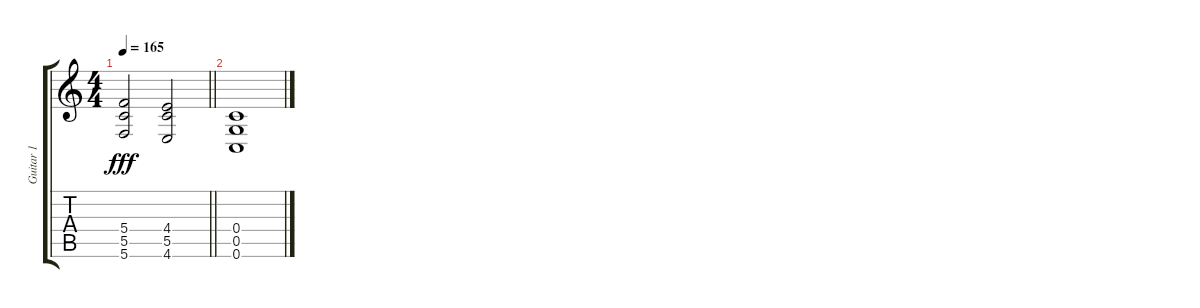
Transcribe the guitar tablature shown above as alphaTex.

\track ("Guitar 1" "Guitar 1") {instrument overdrivenguitar}
\staff {score tabs}
\tuning (D4 A3 F3 C3 G2 C2) {hide}
\ts (4 4)
\tempo 165
\clef g2
\barLineRight lightlight
\ks c
(5.4 5.5 5.6).2{dy fff} (4.4 5.5 4.6).2 |
(0.4 0.5 0.6).1
